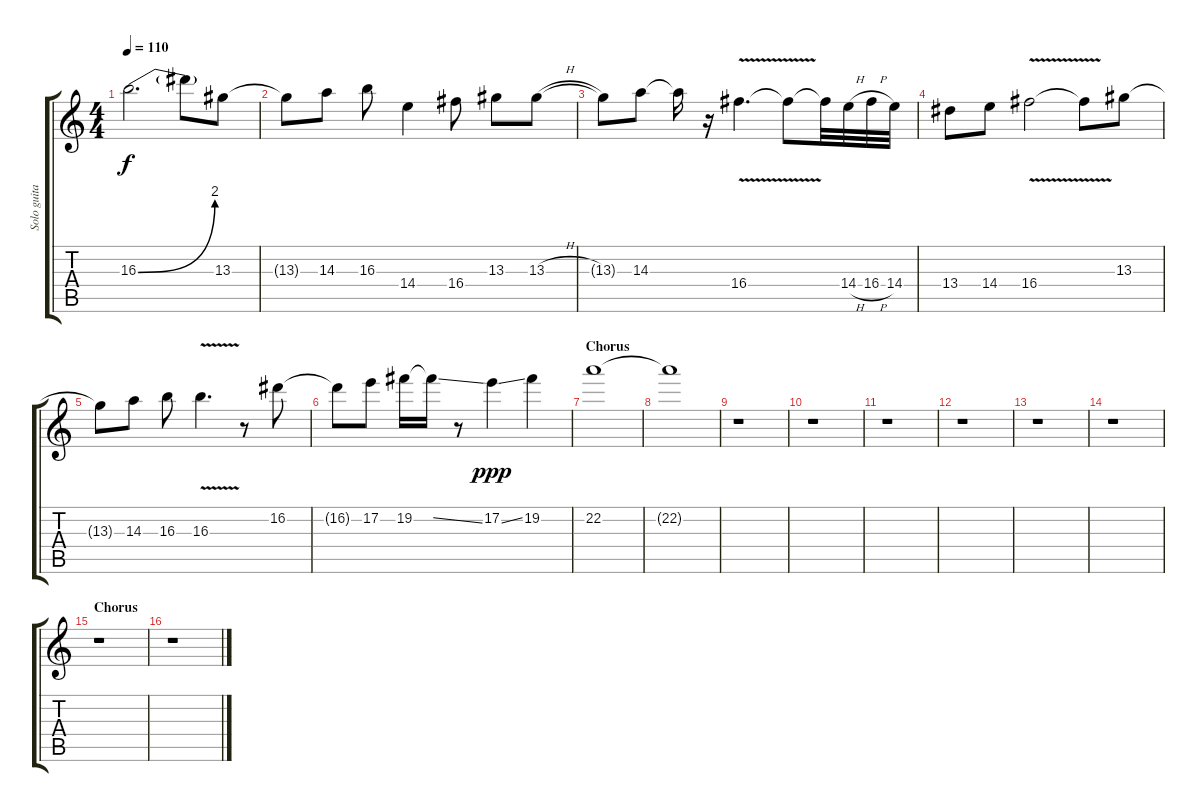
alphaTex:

\track ("Solo guitar" "Solo guita") {instrument acousticguitarsteel}
\staff {score tabs}
\tuning (E4 B3 G3 D3 A2 E2) {hide}
\ts (4 4)
\tempo 110
\clef g2
\ks c
16.3{be (bend 0 0 60 8) t}.2{d dy f} 16.3{t}.8 13.3.8 |
13.3{t}.8 14.3.8 16.3.8 14.4.4 16.4.8 13.3.8 13.3{h}.8 |
13.3{t}.8 14.3.8 14.3{t}.16 r.16 16.4{v}.4{d} 16.4{t}.8 16.4{t}.32 14.4{h}.32 16.4{h}.32 14.4.32 |
13.4.8 14.4.8 16.4{v}.2 16.4{t}.8 13.3.8 |
13.3{t}.8 14.3.8 16.3.8 16.3{v}.4{d} r.8 16.2.8 |
16.2{t}.8 17.2.8 19.2.16 19.2{ss t}.16 r.8 17.2{ss}.4{dy ppp} 19.2.4 |
\section ("" "Chorus")
22.2.1 |
22.2{t}.1 |
r.1 |
r.1 |
r.1 |
r.1 |
r.1 |
r.1 |
\section ("" "Chorus")
r.1 |
r.1
